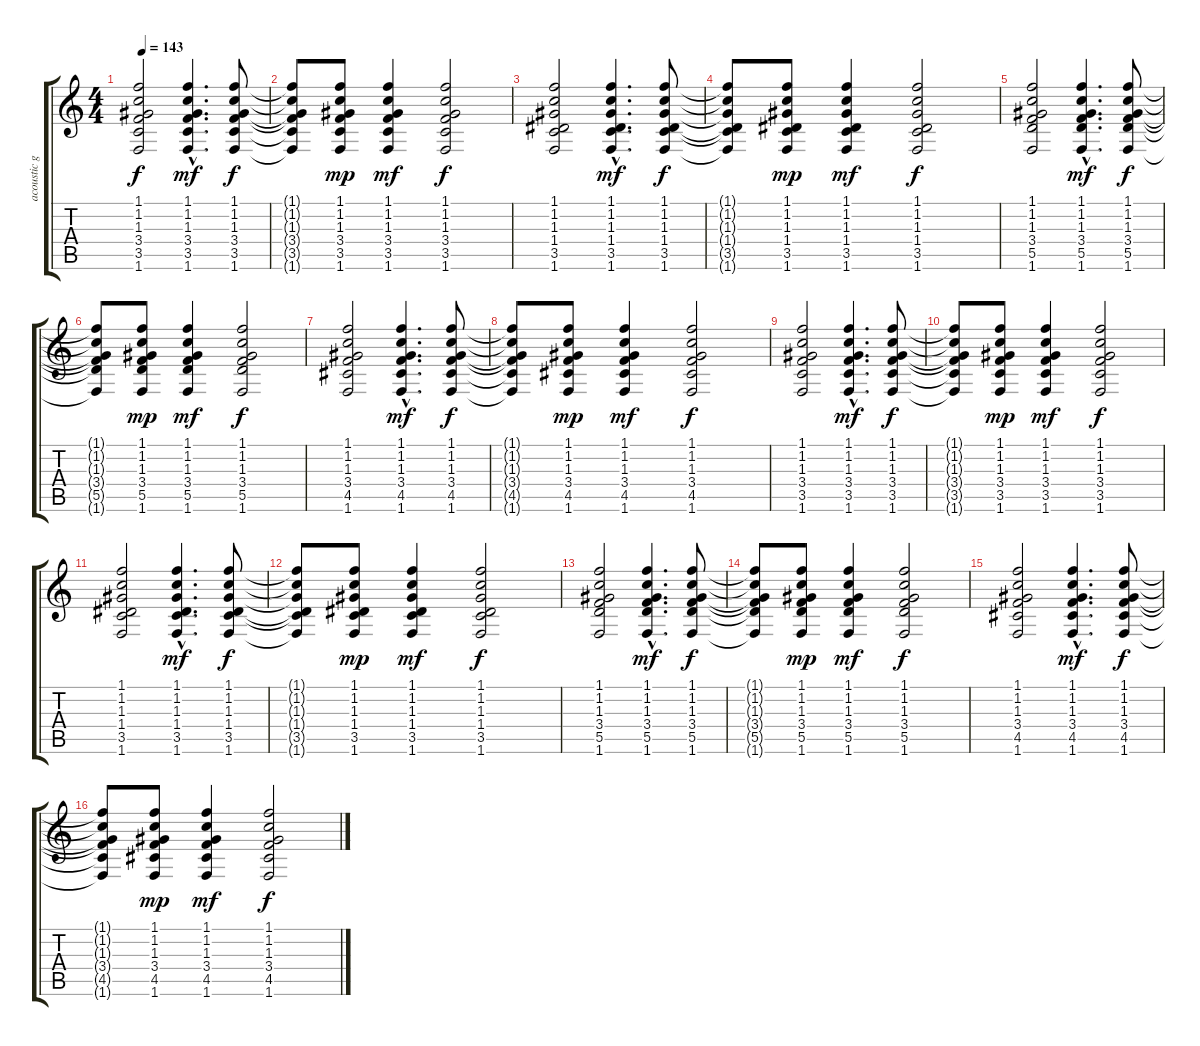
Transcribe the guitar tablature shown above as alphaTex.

\track ("acoustic guitar" "acoustic g") {instrument acousticguitarsteel}
\staff {score tabs}
\tuning (E4 B3 G3 D3 A2 E2) {hide}
\ts (4 4)
\tempo 143
\clef g2
\ks c
(1.1 1.2 1.3 3.4 3.5 1.6).2{dy f} (1.1{hac} 1.2{hac} 1.3{hac} 3.4{hac} 3.5{hac} 1.6{hac}).4{d dy mf} (1.1 1.2 1.3 3.4 3.5 1.6).8{dy f} |
(1.1{t} 1.2{t} 1.3{t} 3.4{t} 3.5{t} 1.6{t}).8 (1.1 1.2 1.3 3.4 3.5 1.6).8{dy mp} (1.1 1.2 1.3 3.4 3.5 1.6).4{dy mf} (1.1 1.2 1.3 3.4 3.5 1.6).2{dy f} |
(1.1 1.2 1.3 1.4 3.5 1.6).2 (1.1{hac} 1.2{hac} 1.3{hac} 1.4{hac} 3.5{hac} 1.6{hac}).4{d dy mf} (1.1 1.2 1.3 1.4 3.5 1.6).8{dy f} |
(1.1{t} 1.2{t} 1.3{t} 1.4{t} 3.5{t} 1.6{t}).8 (1.1 1.2 1.3 1.4 3.5 1.6).8{dy mp} (1.1 1.2 1.3 1.4 3.5 1.6).4{dy mf} (1.1 1.2 1.3 1.4 3.5 1.6).2{dy f} |
(1.1 1.2 1.3 3.4 5.5 1.6).2 (1.1{hac} 1.2{hac} 1.3{hac} 3.4{hac} 5.5{hac} 1.6{hac}).4{d dy mf} (1.1 1.2 1.3 3.4 5.5 1.6).8{dy f} |
(1.1{t} 1.2{t} 1.3{t} 3.4{t} 5.5{t} 1.6{t}).8 (1.1 1.2 1.3 3.4 5.5 1.6).8{dy mp} (1.1 1.2 1.3 3.4 5.5 1.6).4{dy mf} (1.1 1.2 1.3 3.4 5.5 1.6).2{dy f} |
(1.1 1.2 1.3 3.4 4.5 1.6).2 (1.1{hac} 1.2{hac} 1.3{hac} 3.4{hac} 4.5{hac} 1.6{hac}).4{d dy mf} (1.1 1.2 1.3 3.4 4.5 1.6).8{dy f} |
(1.1{t} 1.2{t} 1.3{t} 3.4{t} 4.5{t} 1.6{t}).8 (1.1 1.2 1.3 3.4 4.5 1.6).8{dy mp} (1.1 1.2 1.3 3.4 4.5 1.6).4{dy mf} (1.1 1.2 1.3 3.4 4.5 1.6).2{dy f} |
(1.1 1.2 1.3 3.4 3.5 1.6).2 (1.1{hac} 1.2{hac} 1.3{hac} 3.4{hac} 3.5{hac} 1.6{hac}).4{d dy mf} (1.1 1.2 1.3 3.4 3.5 1.6).8{dy f} |
(1.1{t} 1.2{t} 1.3{t} 3.4{t} 3.5{t} 1.6{t}).8 (1.1 1.2 1.3 3.4 3.5 1.6).8{dy mp} (1.1 1.2 1.3 3.4 3.5 1.6).4{dy mf} (1.1 1.2 1.3 3.4 3.5 1.6).2{dy f} |
(1.1 1.2 1.3 1.4 3.5 1.6).2 (1.1{hac} 1.2{hac} 1.3{hac} 1.4{hac} 3.5{hac} 1.6{hac}).4{d dy mf} (1.1 1.2 1.3 1.4 3.5 1.6).8{dy f} |
(1.1{t} 1.2{t} 1.3{t} 1.4{t} 3.5{t} 1.6{t}).8 (1.1 1.2 1.3 1.4 3.5 1.6).8{dy mp} (1.1 1.2 1.3 1.4 3.5 1.6).4{dy mf} (1.1 1.2 1.3 1.4 3.5 1.6).2{dy f} |
(1.1 1.2 1.3 3.4 5.5 1.6).2 (1.1{hac} 1.2{hac} 1.3{hac} 3.4{hac} 5.5{hac} 1.6{hac}).4{d dy mf} (1.1 1.2 1.3 3.4 5.5 1.6).8{dy f} |
(1.1{t} 1.2{t} 1.3{t} 3.4{t} 5.5{t} 1.6{t}).8 (1.1 1.2 1.3 3.4 5.5 1.6).8{dy mp} (1.1 1.2 1.3 3.4 5.5 1.6).4{dy mf} (1.1 1.2 1.3 3.4 5.5 1.6).2{dy f} |
(1.1 1.2 1.3 3.4 4.5 1.6).2 (1.1{hac} 1.2{hac} 1.3{hac} 3.4{hac} 4.5{hac} 1.6{hac}).4{d dy mf} (1.1 1.2 1.3 3.4 4.5 1.6).8{dy f} |
(1.1{t} 1.2{t} 1.3{t} 3.4{t} 4.5{t} 1.6{t}).8 (1.1 1.2 1.3 3.4 4.5 1.6).8{dy mp} (1.1 1.2 1.3 3.4 4.5 1.6).4{dy mf} (1.1 1.2 1.3 3.4 4.5 1.6).2{dy f}
